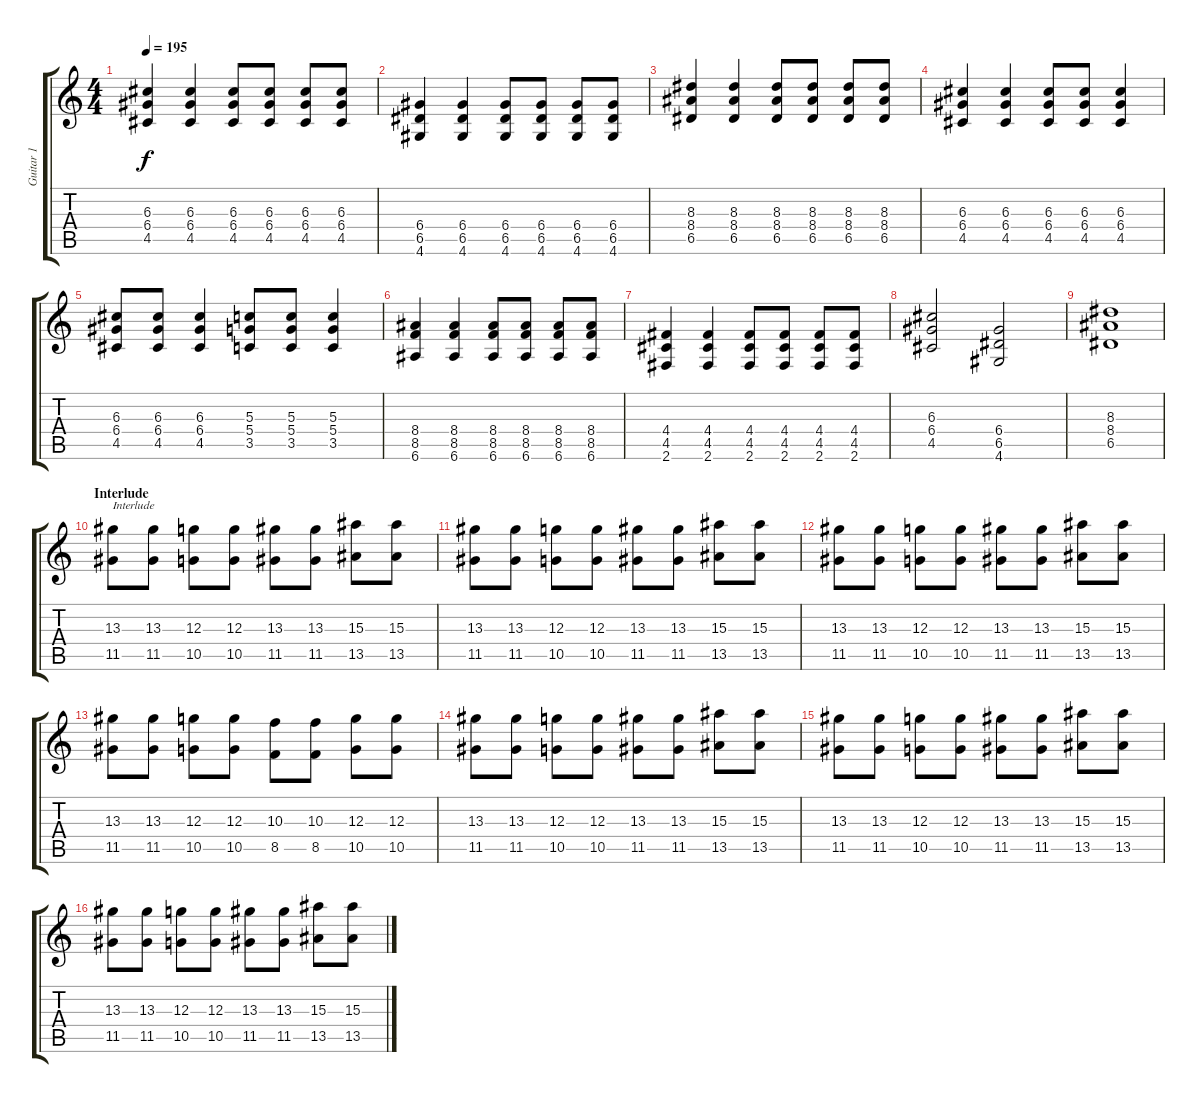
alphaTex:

\track ("Guitar 1" "Guitar 1") {instrument distortionguitar}
\staff {score tabs}
\tuning (E4 B3 G3 D3 A2 E2) {hide}
\ts (4 4)
\tempo 195
\clef g2
\ks c
(6.3 6.4 4.5).4{dy f} (6.3 6.4 4.5).4 (6.3 6.4 4.5).8 (6.3 6.4 4.5).8 (6.3 6.4 4.5).8 (6.3 6.4 4.5).8 |
(6.4 6.5 4.6).4 (6.4 6.5 4.6).4 (6.4 6.5 4.6).8 (6.4 6.5 4.6).8 (6.4 6.5 4.6).8 (6.4 6.5 4.6).8 |
(8.3 8.4 6.5).4 (8.3 8.4 6.5).4 (8.3 8.4 6.5).8 (8.3 8.4 6.5).8 (8.3 8.4 6.5).8 (8.3 8.4 6.5).8 |
(6.3 6.4 4.5).4 (6.3 6.4 4.5).4 (6.3 6.4 4.5).8 (6.3 6.4 4.5).8 (6.3 6.4 4.5).4 |
(6.3 6.4 4.5).8 (6.3 6.4 4.5).8 (6.3 6.4 4.5).4 (5.3 5.4 3.5).8 (5.3 5.4 3.5).8 (5.3 5.4 3.5).4 |
(8.4 8.5 6.6).4 (8.4 8.5 6.6).4 (8.4 8.5 6.6).8 (8.4 8.5 6.6).8 (8.4 8.5 6.6).8 (8.4 8.5 6.6).8 |
(4.4 4.5 2.6).4 (4.4 4.5 2.6).4 (4.4 4.5 2.6).8 (4.4 4.5 2.6).8 (4.4 4.5 2.6).8 (4.4 4.5 2.6).8 |
(6.3 6.4 4.5).2 (6.4 6.5 4.6).2 |
(8.3 8.4 6.5).1 |
\section ("" "Interlude")
(13.3 11.5).8{txt "Interlude"} (13.3 11.5).8 (12.3 10.5).8 (12.3 10.5).8 (13.3 11.5).8 (13.3 11.5).8 (15.3 13.5).8 (15.3 13.5).8 |
(13.3 11.5).8 (13.3 11.5).8 (12.3 10.5).8 (12.3 10.5).8 (13.3 11.5).8 (13.3 11.5).8 (15.3 13.5).8 (15.3 13.5).8 |
(13.3 11.5).8 (13.3 11.5).8 (12.3 10.5).8 (12.3 10.5).8 (13.3 11.5).8 (13.3 11.5).8 (15.3 13.5).8 (15.3 13.5).8 |
(13.3 11.5).8 (13.3 11.5).8 (12.3 10.5).8 (12.3 10.5).8 (10.3 8.5).8 (10.3 8.5).8 (12.3 10.5).8 (12.3 10.5).8 |
(13.3 11.5).8 (13.3 11.5).8 (12.3 10.5).8 (12.3 10.5).8 (13.3 11.5).8 (13.3 11.5).8 (15.3 13.5).8 (15.3 13.5).8 |
(13.3 11.5).8 (13.3 11.5).8 (12.3 10.5).8 (12.3 10.5).8 (13.3 11.5).8 (13.3 11.5).8 (15.3 13.5).8 (15.3 13.5).8 |
(13.3 11.5).8 (13.3 11.5).8 (12.3 10.5).8 (12.3 10.5).8 (13.3 11.5).8 (13.3 11.5).8 (15.3 13.5).8 (15.3 13.5).8
